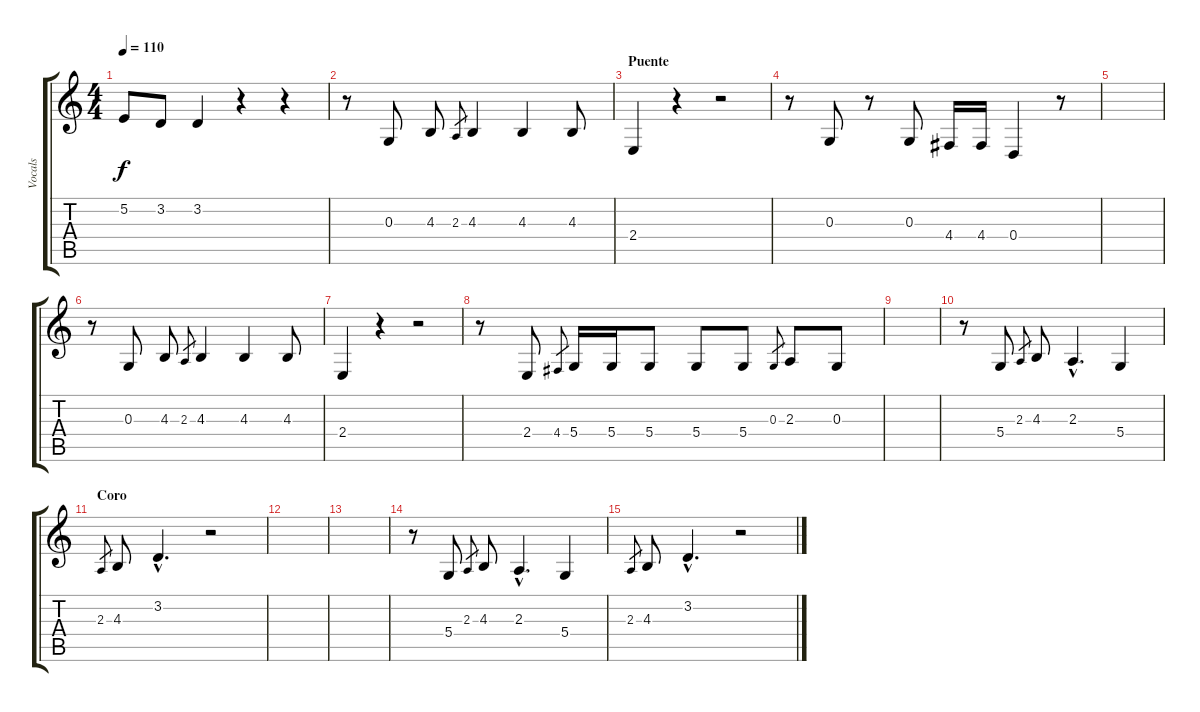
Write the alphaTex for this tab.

\track ("Vocals" "Vocals") {instrument drawbarorgan}
\staff {score tabs}
\tuning (E4 B3 G3 D3 A2 E2) {hide}
\ts (4 4)
\tempo 110
\clef g2
\ks c
5.2{t}.8{dy f} 3.2.8 3.2.4 r.4 r.4 |
r.8 0.3.8 4.3.8 2.3.8{gr} 4.3.4 4.3.4 4.3.8 |
\section ("" "Puente")
2.4.4 r.4 r.2 |
r.8 0.3.8 r.8 0.3.8 4.4.16 4.4.16 0.4.4 r.8 |
|
r.8 0.3.8 4.3.8 2.3.8{gr} 4.3.4 4.3.4 4.3.8 |
2.4.4 r.4 r.2 |
r.8 2.4.8 4.4.8{gr} 5.4.16 5.4.16 5.4.8 5.4.8 5.4.8 0.3.8{gr} 2.3.8 0.3.8 |
|
r.8 5.4.8 2.3.8{gr} 4.3.8 2.3{hac}.4{d} 5.4.4 |
\section ("" "Coro")
2.3.8{gr} 4.3.8 3.2{hac}.4{d} r.2 |
|
|
r.8 5.4.8 2.3.8{gr} 4.3.8 2.3{hac}.4{d} 5.4.4 |
2.3.8{gr} 4.3.8 3.2{hac}.4{d} r.2
